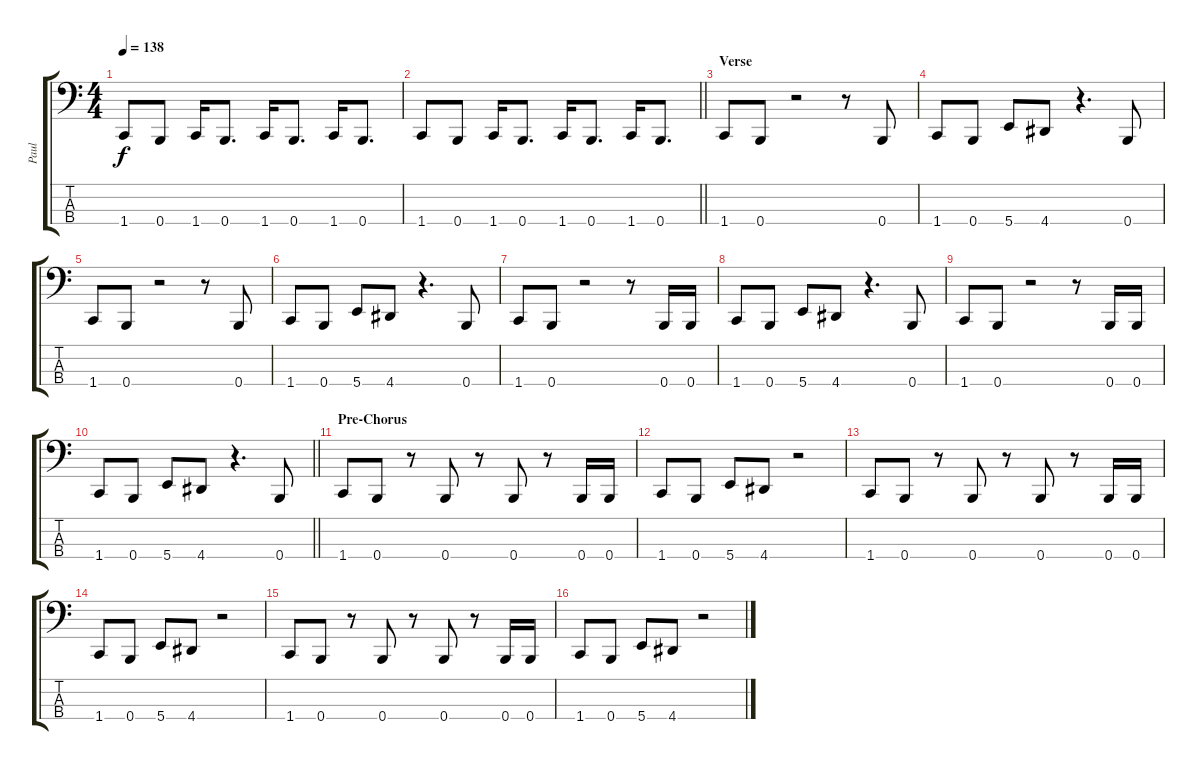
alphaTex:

\track ("Paul" "Paul") {instrument electricbasspick}
\staff {score tabs}
\tuning (E2 B1 Gb1 B0) {hide}
\ts (4 4)
\tempo 138
\clef f4
\ks c
1.4.8{dy f} 0.4.8 1.4.16 0.4.8{d} 1.4.16 0.4.8{d} 1.4.16 0.4.8{d} |
\barLineRight lightlight
1.4.8 0.4.8 1.4.16 0.4.8{d} 1.4.16 0.4.8{d} 1.4.16 0.4.8{d} |
\section ("" "Verse")
1.4.8 0.4.8 r.2 r.8 0.4.8 |
1.4.8 0.4.8 5.4.8 4.4.8 r.4{d} 0.4.8 |
1.4.8 0.4.8 r.2 r.8 0.4.8 |
1.4.8 0.4.8 5.4.8 4.4.8 r.4{d} 0.4.8 |
1.4.8 0.4.8 r.2 r.8 0.4.16 0.4.16 |
1.4.8 0.4.8 5.4.8 4.4.8 r.4{d} 0.4.8 |
1.4.8 0.4.8 r.2 r.8 0.4.16 0.4.16 |
\barLineRight lightlight
1.4.8 0.4.8 5.4.8 4.4.8 r.4{d} 0.4.8 |
\section ("" "Pre-Chorus")
1.4.8 0.4.8 r.8 0.4.8 r.8 0.4.8 r.8 0.4.16 0.4.16 |
1.4.8 0.4.8 5.4.8 4.4.8 r.2 |
1.4.8 0.4.8 r.8 0.4.8 r.8 0.4.8 r.8 0.4.16 0.4.16 |
1.4.8 0.4.8 5.4.8 4.4.8 r.2 |
1.4.8 0.4.8 r.8 0.4.8 r.8 0.4.8 r.8 0.4.16 0.4.16 |
1.4.8 0.4.8 5.4.8 4.4.8 r.2
